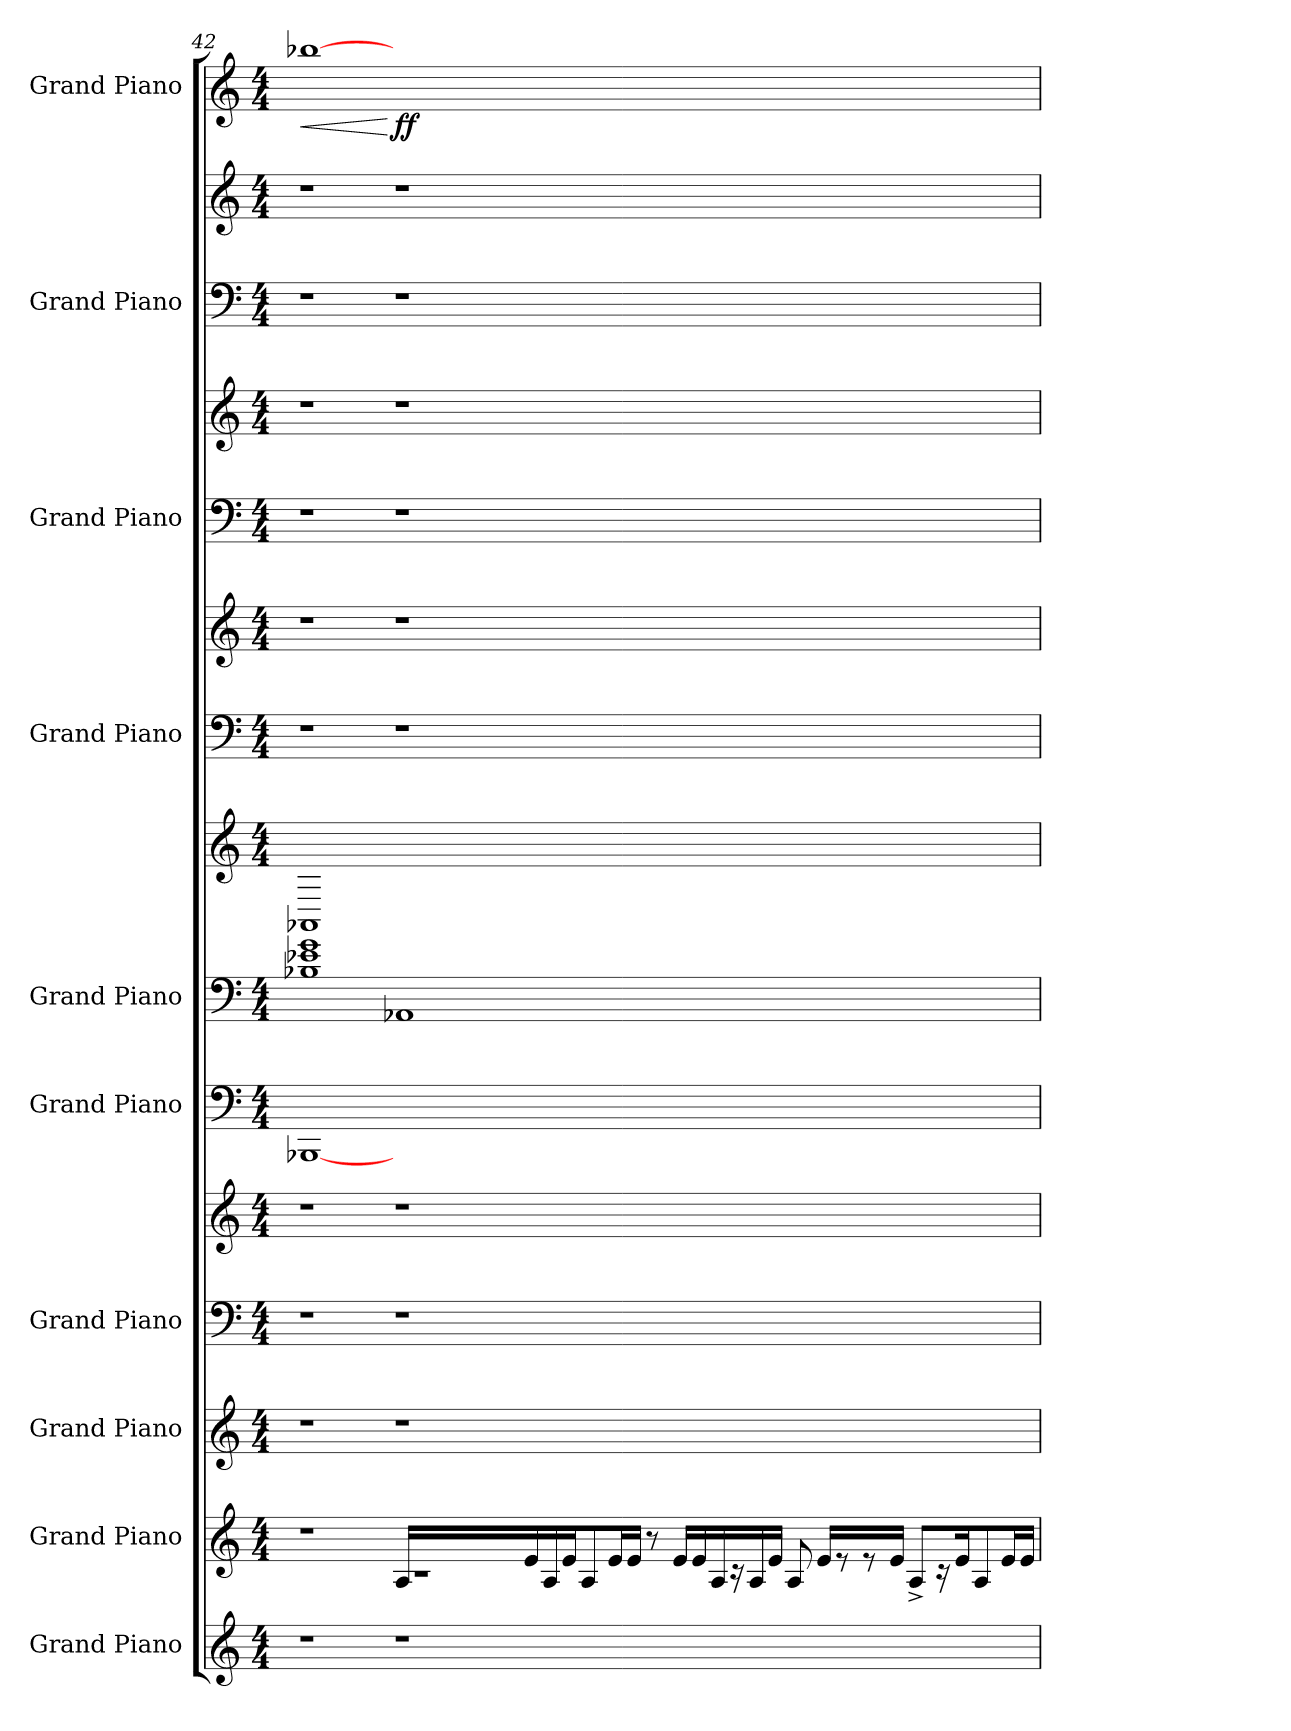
**kern	**kern	**kern	**kern	**kern	**kern	**kern	**kern	**kern	**kern	**kern	**kern	**kern	**kern	**kern	**dynam
*part10	*part9	*part8	*part7	*part7	*part6	*part5	*part5	*part4	*part4	*part3	*part3	*part2	*part2	*part1	*part1
*staff15	*staff14	*staff13	*staff12	*staff11	*staff10	*staff9	*staff8	*staff7	*staff6	*staff5	*staff4	*staff3	*staff2	*staff1	*staff1
*I"Grand Piano	*I"Grand Piano	*I"Grand Piano	*I"Grand Piano	*	*I"Grand Piano	*I"Grand Piano	*	*I"Grand Piano	*	*I"Grand Piano	*	*I"Grand Piano	*	*I"Grand Piano	*
*clefG2	*clefG2	*clefG2	*clefF4	*clefG2	*clefF4	*clefF4	*clefG2	*clefF4	*clefG2	*clefF4	*clefG2	*clefF4	*clefG2	*clefG2	*
*k[]	*k[]	*k[]	*k[]	*k[]	*k[]	*k[]	*k[]	*k[]	*k[]	*k[]	*k[]	*k[]	*k[]	*k[]	*
*C:	*C:	*C:	*C:	*C:	*C:	*C:	*C:	*C:	*C:	*C:	*C:	*C:	*C:	*C:	*
*M4/4	*M4/4	*M4/4	*M4/4	*M4/4	*M4/4	*M4/4	*M4/4	*M4/4	*M4/4	*M4/4	*M4/4	*M4/4	*M4/4	*M4/4	*
=42	=42	=42	=42	=42	=42	=42	=42	=42	=42	=42	=42	=42	=42	=42	=42
!	!	!	!	!	!	!	!	!	!	!	!	!	!	!	!LO:HP:b
1r	1r	1r	1r	1r	[1BBB-X	1B-X 1e-X 1g	1AA-X	1r	1r	1r	1r	1r	1r	[1bb-X	<
!	!	!	!	!	!	!	!	!	!	!	!	!	!	!	!LO:DY:n=1:b
1r	16ALL	1r	1r	1r	0.ryy	1AA-X	0.ryy	1r	1r	1r	1r	1r	1r	0.ryy	[ ff
.	1r	.	.	.	.	.	.	.	.	.	.	.	.	.	.
0ryy	.	0ryy	0ryy	0ryy	.	0ryy	.	0ryy	0ryy	0ryy	0ryy	0ryy	0ryy	.	.
.	16eLL	.	.	.	.	.	.	.	.	.	.	.	.	.	.
.	16AJ	.	.	.	.	.	.	.	.	.	.	.	.	.	.
.	16e	.	.	.	.	.	.	.	.	.	.	.	.	.	.
.	8AJ	.	.	.	.	.	.	.	.	.	.	.	.	.	.
.	16e	.	.	.	.	.	.	.	.	.	.	.	.	.	.
.	16eJJ	.	.	.	.	.	.	.	.	.	.	.	.	.	.
.	8r	.	.	.	.	.	.	.	.	.	.	.	.	.	.
.	16eLL	.	.	.	.	.	.	.	.	.	.	.	.	.	.
.	16e	.	.	.	.	.	.	.	.	.	.	.	.	.	.
.	16ALL	.	.	.	.	.	.	.	.	.	.	.	.	.	.
.	16r	.	.	.	.	.	.	.	.	.	.	.	.	.	.
.	16AJJ	.	.	.	.	.	.	.	.	.	.	.	.	.	.
.	16eJJ	.	.	.	.	.	.	.	.	.	.	.	.	.	.
.	8A	.	.	.	.	.	.	.	.	.	.	.	.	.	.
.	16eKL	.	.	.	.	.	.	.	.	.	.	.	.	.	.
.	8r	.	.	.	.	.	.	.	.	.	.	.	.	.	.
.	8r	.	.	.	.	.	.	.	.	.	.	.	.	.	.
.	16eJk	.	.	.	.	.	.	.	.	.	.	.	.	.	.
.	8A^L	.	.	.	.	.	.	.	.	.	.	.	.	.	.
.	16r	.	.	.	.	.	.	.	.	.	.	.	.	.	.
.	16eLL	.	.	.	.	.	.	.	.	.	.	.	.	.	.
.	8AJ	.	.	.	.	.	.	.	.	.	.	.	.	.	.
.	16e	.	.	.	.	.	.	.	.	.	.	.	.	.	.
.	16eJJ	.	.	.	.	.	.	.	.	.	.	.	.	.	.
=	=	=	=	=	=	=	=	=	=	=	=	=	=	=	=
*-	*-	*-	*-	*-	*-	*-	*-	*-	*-	*-	*-	*-	*-	*-	*-
